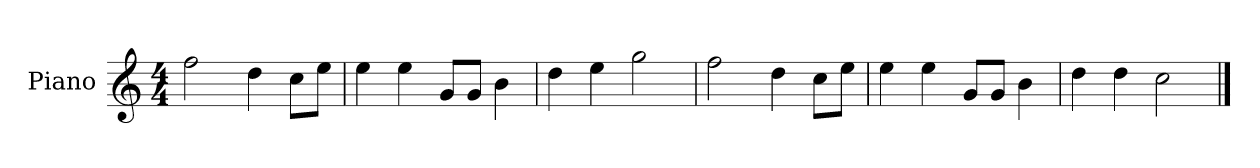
**kern
*part1
*staff1
*I"Piano
*I'P-no
*clefG2
*k[]
*M4/4
*MM90
=1
2ff\
4dd\
8cc\L
8ee\J
=2
4ee\
4ee\
8g/L
8g/J
4b\
=3
4dd\
4ee\
2gg\
=4
2ff\
4dd\
8cc\L
8ee\J
=5
4ee\
4ee\
8g/L
8g/J
4b\
=6
4dd\
4dd\
2cc\
==
*-
